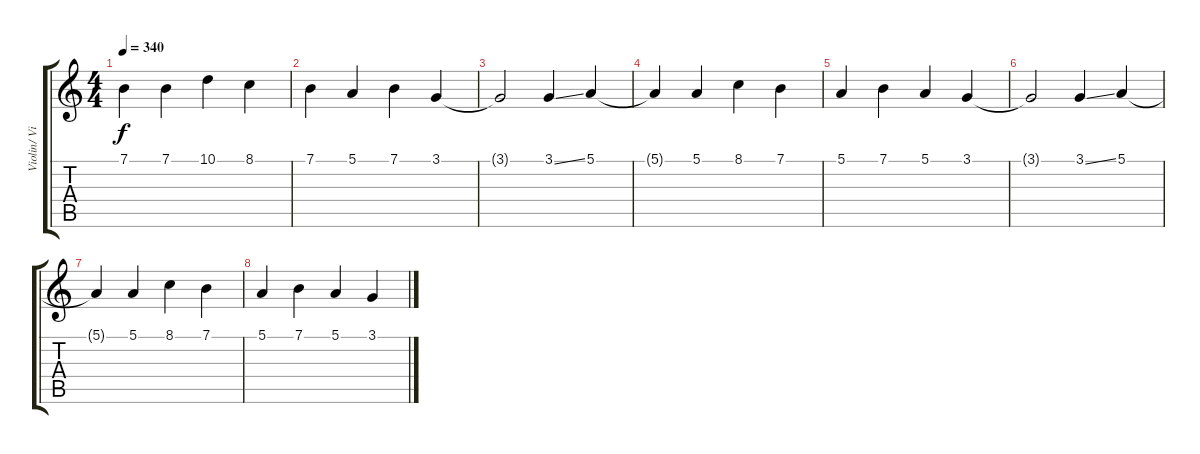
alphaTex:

\track ("Violin/ Viola" "Violin/ Vi") {instrument violin}
\staff {score tabs}
\tuning (E4 B3 G3 D3 A2 E2) {hide}
\ts (4 4)
\tempo 340
\clef g2
\ks c
7.1{t}.4{dy f} 7.1.4 10.1.4 8.1.4 |
7.1.4 5.1.4 7.1.4 3.1.4 |
3.1{t}.2 3.1{ss}.4 5.1.4 |
5.1{t}.4 5.1.4 8.1.4 7.1.4 |
5.1.4 7.1.4 5.1.4 3.1.4 |
3.1{t}.2 3.1{ss}.4 5.1.4 |
5.1{t}.4 5.1.4 8.1.4 7.1.4 |
5.1.4 7.1.4 5.1.4 3.1.4
